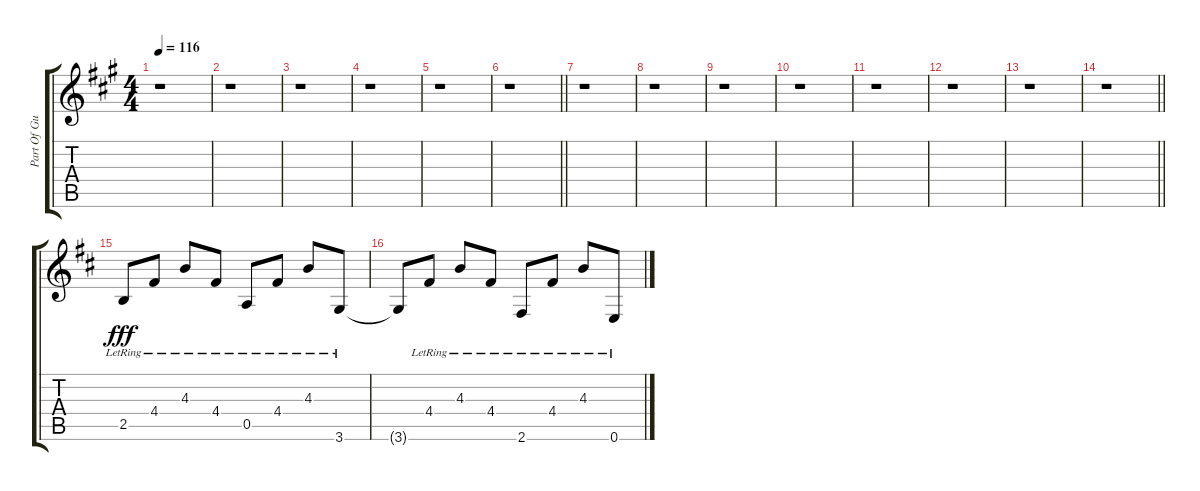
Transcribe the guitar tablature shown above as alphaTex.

\track ("Part Of Guitar 1" "Part Of Gu") {instrument electricguitarclean}
\staff {score tabs}
\tuning (E4 B3 G3 D3 A2 E2) {hide}
\ts (4 4)
\tempo 116
\clef g2
\ks a
r.1{dy fff} |
r.1 |
r.1 |
r.1 |
r.1 |
\barLineRight lightlight
r.1 |
r.1 |
r.1 |
r.1 |
r.1 |
r.1 |
r.1 |
r.1 |
\barLineRight lightlight
r.1 |
\ks d
2.5{lr}.8 4.4{lr}.8 4.3{lr}.8 4.4{lr}.8 0.5{lr}.8 4.4{lr}.8 4.3{lr}.8 3.6{lr}.8 |
3.6{t}.8 4.4{lr}.8 4.3{lr}.8 4.4{lr}.8 2.6{lr}.8 4.4{lr}.8 4.3{lr}.8 0.6{lr}.8
